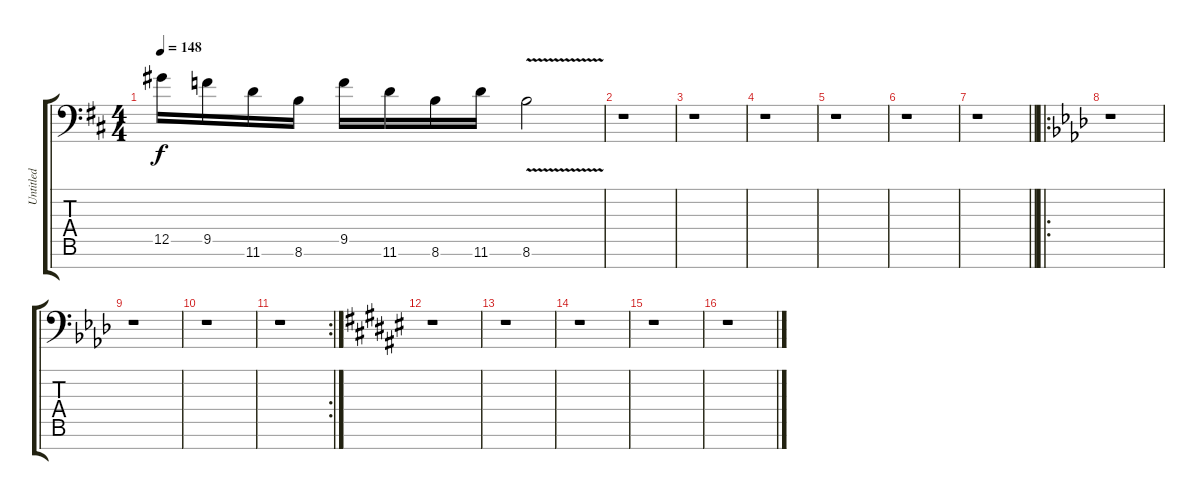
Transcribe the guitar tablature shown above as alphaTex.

\track ("Untitled" "Untitled") {instrument distortionguitar}
\staff {score tabs}
\tuning (Eb4 Bb3 Gb3 Db3 Ab2 Eb2 Bb1) {hide}
\ts (4 4)
\tempo 148
\clef f4
\ks d
12.5.16{dy f} 9.5.16 11.6.16 8.6.16 9.5.16 11.6.16 8.6.16 11.6.16 8.6{v}.2 |
r.1 |
r.1 |
r.1 |
r.1 |
r.1 |
\barLineRight lightlight
r.1 |
\ro
\ks ab
r.1 |
r.1 |
r.1 |
\rc 2
r.1 |
\ks f#
r.1 |
r.1 |
r.1 |
r.1 |
r.1
